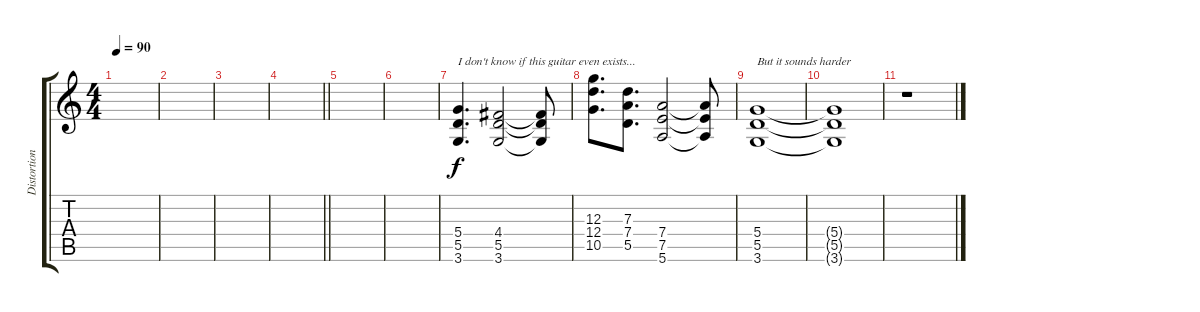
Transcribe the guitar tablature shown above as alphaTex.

\track ("Distortion Guitar" "Distortion") {instrument overdrivenguitar}
\staff {score tabs}
\tuning (E4 B3 G3 D3 A2 E2) {hide}
\ts (4 4)
\tempo 90
\clef g2
\ks c
|
|
|
\barLineRight lightlight
|
|
|
(5.4 5.5 3.6).4{d txt "I don't know if this guitar even exists... "} (4.4 5.5 3.6).2 (4.4{t} 5.5{t} 3.6{t}).8 |
(12.3 12.4 10.5).8{d} (7.3 7.4 5.5).8{d} (7.4 7.5 5.6).2 (7.4{t} 7.5{t} 5.6{t}).8 |
(5.4 5.5 3.6).1{txt "But it sounds harder"} |
(5.4{t} 5.5{t} 3.6{t}).1 |
r.1
